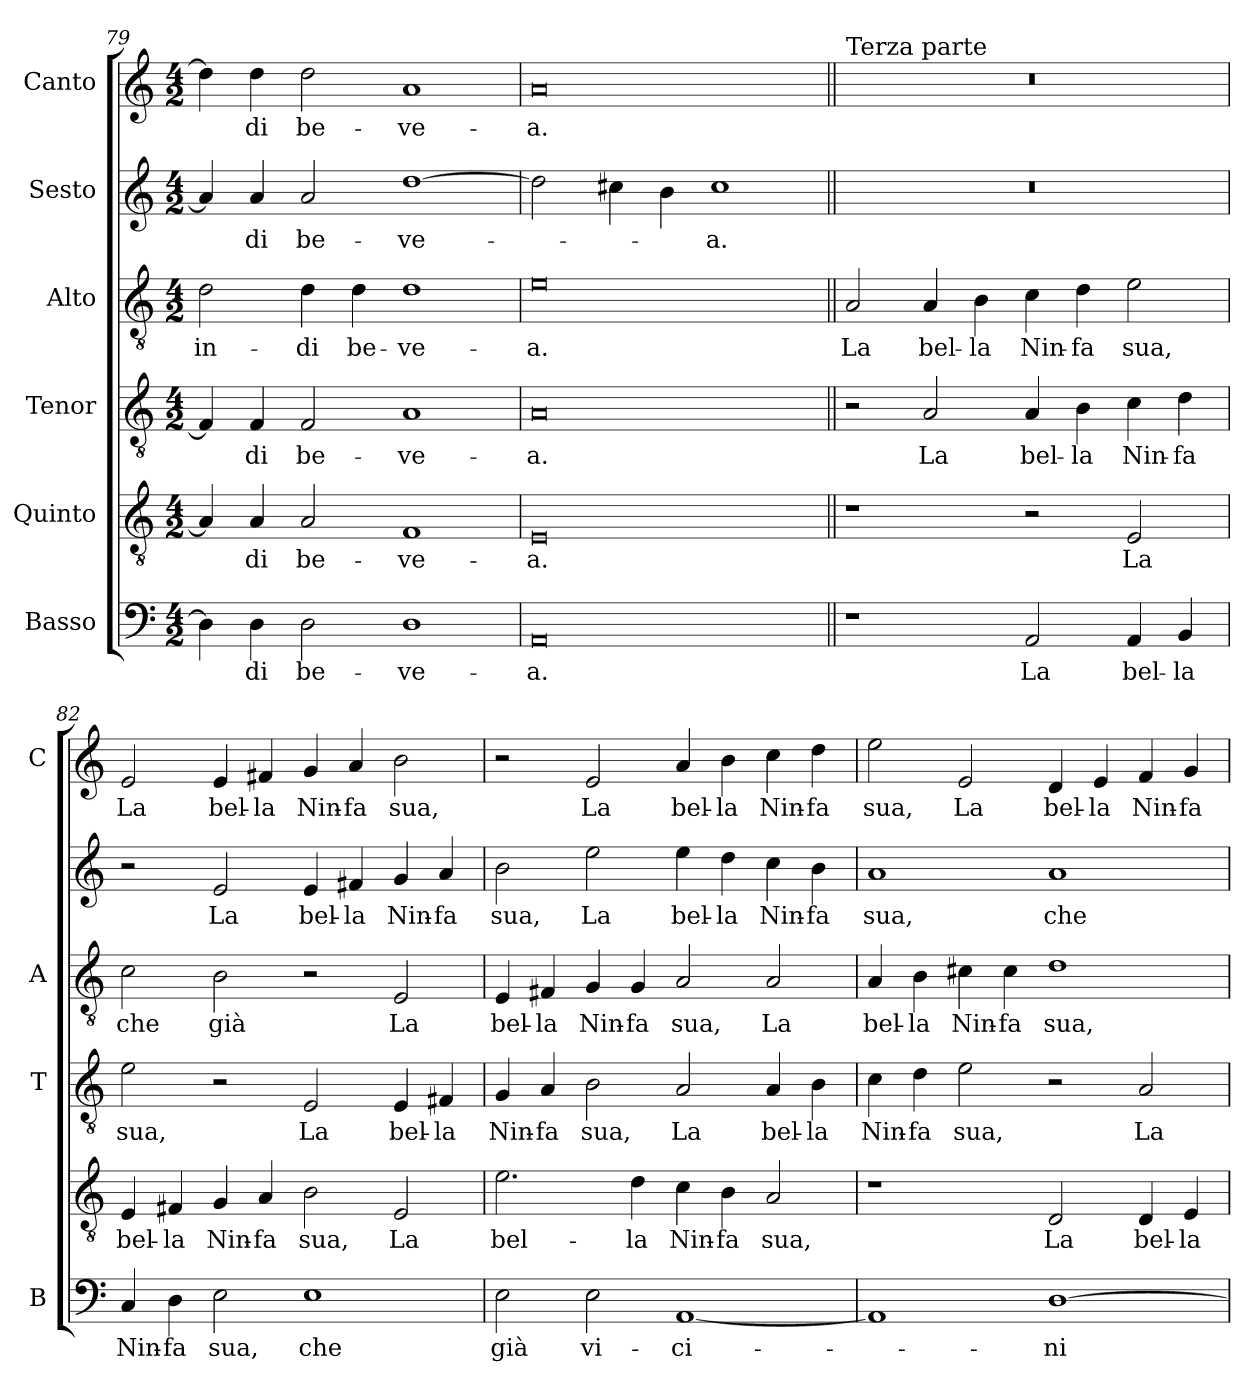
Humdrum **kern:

**kern	**text	**kern	**text	**kern	**text	**kern	**text	**kern	**text	**kern	**text
*part6	*part6	*part5	*part5	*part4	*part4	*part3	*part3	*part2	*part2	*part1	*part1
*staff6	*staff6	*staff5	*staff5	*staff4	*staff4	*staff3	*staff3	*staff2	*staff2	*staff1	*staff1
*I"Basso	*	*I"Quinto	*	*I"Tenor	*	*I"Alto	*	*I"Sesto	*	*I"Canto	*
*I'B	*	*	*	*I'T	*	*I'A	*	*	*	*I'C	*
*clefF4	*	*clefGv2	*	*clefGv2	*	*clefGv2	*	*clefG2	*	*clefG2	*
*k[]	*	*k[]	*	*k[]	*	*k[]	*	*k[]	*	*k[]	*
*C:	*	*C:	*	*C:	*	*C:	*	*C:	*	*C:	*
*M4/2	*	*M4/2	*	*M4/2	*	*M4/2	*	*M4/2	*	*M4/2	*
=79	=79	=79	=79	=79	=79	=79	=79	=79	=79	=79	=79
!	!	!	!	!	!	!	!LO:LY:b	!	!	!	!
4D\]	.	4A/]	.	4F/]	.	2d\	in-	4a/]	.	4dd\]	.
!	!LO:LY:b	!	!LO:LY:b	!	!LO:LY:b	!	!	!	!LO:LY:b	!	!LO:LY:b
4D\	-di	4A/	-di	4F/	-di	.	.	4a/	-di	4dd\	-di
!	!LO:LY:b	!	!LO:LY:b	!	!LO:LY:b	!	!LO:LY:b	!	!LO:LY:b	!	!LO:LY:b
2D\	be-	2A/	be-	2F/	be-	4d\	-di	2a/	be-	2dd\	be-
!	!	!	!	!	!	!	!LO:LY:b	!	!	!	!
.	.	.	.	.	.	4d\	be-	.	.	.	.
!	!LO:LY:b	!	!LO:LY:b	!	!LO:LY:b	!	!LO:LY:b	!	!LO:LY:b	!	!LO:LY:b
1D	-ve-	1F	-ve-	1A	-ve-	1d	-ve-	[1dd	-ve-	1a	-ve-
=80	=80	=80	=80	=80	=80	=80	=80	=80	=80	=80	=80
!	!LO:LY:b	!	!LO:LY:b	!	!LO:LY:b	!	!LO:LY:b	!	!	!	!LO:LY:b
0AA	-a.	0E	-a.	0A	-a.	0e	-a.	2dd\]	.	0a	-a.
.	.	.	.	.	.	.	.	4cc#X\	.	.	.
.	.	.	.	.	.	.	.	4b\	.	.	.
!	!	!	!	!	!	!	!	!	!LO:LY:b	!	!
.	.	.	.	.	.	.	.	1cc#	-a.	.	.
!!LO:LB:g=z
=81||	=81||	=81||	=81||	=81||	=81||	=81||	=81||	=81||	=81||	=81||	=81||
!	!	!	!	!	!	!	!	!	!	!LO:TX:a:t=Terza parte	!
!	!	!	!	!	!	!	!LO:LY:b	!	!	!	!
1r	.	1r	.	2r	.	2A/	La	0r	.	0r	.
!	!	!	!	!	!LO:LY:b	!	!LO:LY:b	!	!	!	!
.	.	.	.	2A/	La	4A/	bel-	.	.	.	.
!	!	!	!	!	!	!	!LO:LY:b	!	!	!	!
.	.	.	.	.	.	4B\	-la	.	.	.	.
!	!LO:LY:b	!	!	!	!LO:LY:b	!	!LO:LY:b	!	!	!	!
2AA/	La	2r	.	4A/	bel-	4c\	Nin-	.	.	.	.
!	!	!	!	!	!LO:LY:b	!	!LO:LY:b	!	!	!	!
.	.	.	.	4B\	-la	4d\	-fa	.	.	.	.
!	!LO:LY:b	!	!LO:LY:b	!	!LO:LY:b	!	!LO:LY:b	!	!	!	!
4AA/	bel-	2E/	La	4c\	Nin-	2e\	sua,	.	.	.	.
!	!LO:LY:b	!	!	!	!LO:LY:b	!	!	!	!	!	!
4BB/	-la	.	.	4d\	-fa	.	.	.	.	.	.
=82	=82	=82	=82	=82	=82	=82	=82	=82	=82	=82	=82
!	!LO:LY:b	!	!LO:LY:b	!	!LO:LY:b	!	!LO:LY:b	!	!	!	!LO:LY:b
4C/	Nin-	4E/	bel-	2e\	sua,	2c\	che	2r	.	2e/	La
!	!LO:LY:b	!	!LO:LY:b	!	!	!	!	!	!	!	!
4D\	-fa	4F#X/	-la	.	.	.	.	.	.	.	.
!	!LO:LY:b	!	!LO:LY:b	!	!	!	!LO:LY:b	!	!LO:LY:b	!	!LO:LY:b
2E\	sua,	4G/	Nin-	2r	.	2B\	già	2e/	La	4e/	bel-
!	!	!	!LO:LY:b	!	!	!	!	!	!	!	!LO:LY:b
.	.	4A/	-fa	.	.	.	.	.	.	4f#X/	-la
!	!LO:LY:b	!	!LO:LY:b	!	!LO:LY:b	!	!	!	!LO:LY:b	!	!LO:LY:b
1E	che	2B\	sua,	2E/	La	2r	.	4e/	bel-	4g/	Nin-
!	!	!	!	!	!	!	!	!	!LO:LY:b	!	!LO:LY:b
.	.	.	.	.	.	.	.	4f#X/	-la	4a/	-fa
!	!	!	!LO:LY:b	!	!LO:LY:b	!	!LO:LY:b	!	!LO:LY:b	!	!LO:LY:b
.	.	2E/	La	4E/	bel-	2E/	La	4g/	Nin-	2b\	sua,
!	!	!	!	!	!LO:LY:b	!	!	!	!LO:LY:b	!	!
.	.	.	.	4F#X/	-la	.	.	4a/	-fa	.	.
=83	=83	=83	=83	=83	=83	=83	=83	=83	=83	=83	=83
!	!LO:LY:b	!	!LO:LY:b	!	!LO:LY:b	!	!LO:LY:b	!	!LO:LY:b	!	!
2E\	già	2.e\	bel-	4G/	Nin-	4E/	bel-	2b\	sua,	2r	.
!	!	!	!	!	!LO:LY:b	!	!LO:LY:b	!	!	!	!
.	.	.	.	4A/	-fa	4F#X/	-la	.	.	.	.
!	!LO:LY:b	!	!	!	!LO:LY:b	!	!LO:LY:b	!	!LO:LY:b	!	!LO:LY:b
2E\	vi-	.	.	2B\	sua,	4G/	Nin-	2ee\	La	2e/	La
!	!	!	!LO:LY:b	!	!	!	!LO:LY:b	!	!	!	!
.	.	4d\	-la	.	.	4G/	-fa	.	.	.	.
!	!LO:LY:b	!	!LO:LY:b	!	!LO:LY:b	!	!LO:LY:b	!	!LO:LY:b	!	!LO:LY:b
[1AA	-ci-	4c\	Nin-	2A/	La	2A/	sua,	4ee\	bel-	4a/	bel-
!	!	!	!LO:LY:b	!	!	!	!	!	!LO:LY:b	!	!LO:LY:b
.	.	4B\	-fa	.	.	.	.	4dd\	-la	4b\	-la
!	!	!	!LO:LY:b	!	!LO:LY:b	!	!LO:LY:b	!	!LO:LY:b	!	!LO:LY:b
.	.	2A/	sua,	4A/	bel-	2A/	La	4cc\	Nin-	4cc\	Nin-
!	!	!	!	!	!LO:LY:b	!	!	!	!LO:LY:b	!	!LO:LY:b
.	.	.	.	4B\	-la	.	.	4b\	-fa	4dd\	-fa
=84	=84	=84	=84	=84	=84	=84	=84	=84	=84	=84	=84
!	!	!	!	!	!LO:LY:b	!	!LO:LY:b	!	!LO:LY:b	!	!LO:LY:b
1AA]	.	1r	.	4c\	Nin-	4A/	bel-	1a	sua,	2ee\	sua,
!	!	!	!	!	!LO:LY:b	!	!LO:LY:b	!	!	!	!
.	.	.	.	4d\	-fa	4B\	-la	.	.	.	.
!	!	!	!	!	!LO:LY:b	!	!LO:LY:b	!	!	!	!LO:LY:b
.	.	.	.	2e\	sua,	4c#X\	Nin-	.	.	2e/	La
!	!	!	!	!	!	!	!LO:LY:b	!	!	!	!
.	.	.	.	.	.	4c#\	-fa	.	.	.	.
!	!LO:LY:b	!	!LO:LY:b	!	!	!	!LO:LY:b	!	!LO:LY:b	!	!LO:LY:b
[1D	-ni	2D/	La	2r	.	1d	sua,	1a	che	4d/	bel-
!	!	!	!	!	!	!	!	!	!	!	!LO:LY:b
.	.	.	.	.	.	.	.	.	.	4e/	-la
!	!	!	!LO:LY:b	!	!LO:LY:b	!	!	!	!	!	!LO:LY:b
.	.	4D/	bel-	2A/	La	.	.	.	.	4f/	Nin-
!	!	!	!LO:LY:b	!	!	!	!	!	!	!	!LO:LY:b
.	.	4E/	-la	.	.	.	.	.	.	4g/	-fa
=	=	=	=	=	=	=	=	=	=	=	=
*-	*-	*-	*-	*-	*-	*-	*-	*-	*-	*-	*-
